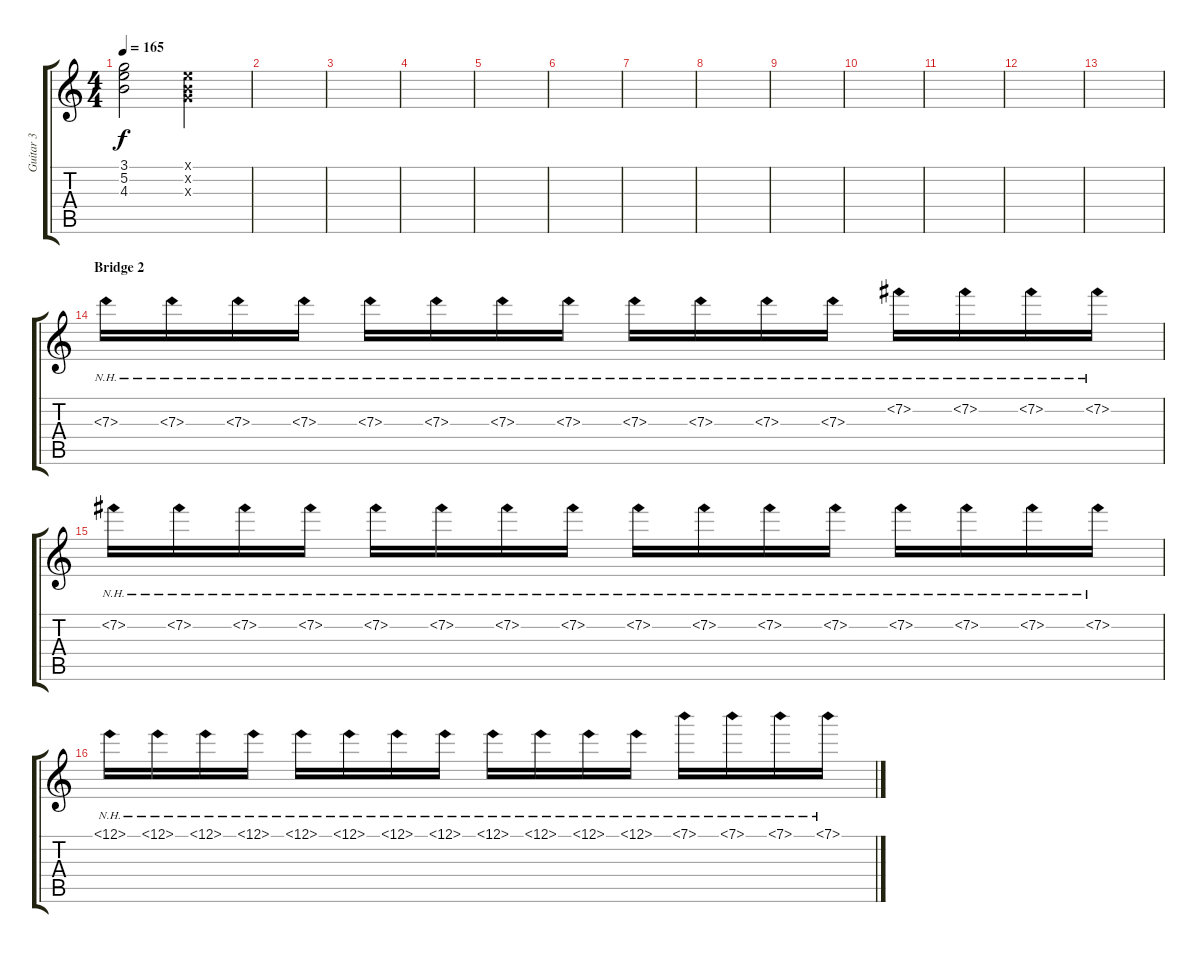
\track ("Guitar 3" "Guitar 3") {instrument distortionguitar}
\staff {score tabs}
\tuning (E4 B3 G3 D3 A2 E2) {hide}
\ts (4 4)
\tempo 165
\clef g2
\ks c
(3.1{t} 5.2{t} 4.3{t}).2{dy f} (0.1{x} 0.2{x} 0.3{x}).2 |
|
|
|
|
|
|
|
|
|
|
|
|
\section ("" "Bridge 2")
7.3{nh}.16{volume 9} 7.3{nh}.16 7.3{nh}.16 7.3{nh}.16 7.3{nh}.16 7.3{nh}.16 7.3{nh}.16 7.3{nh}.16 7.3{nh}.16 7.3{nh}.16 7.3{nh}.16 7.3{nh}.16 7.2{nh}.16 7.2{nh}.16 7.2{nh}.16 7.2{nh}.16 |
7.2{nh}.16{volume 9} 7.2{nh}.16 7.2{nh}.16 7.2{nh}.16 7.2{nh}.16 7.2{nh}.16 7.2{nh}.16 7.2{nh}.16 7.2{nh}.16 7.2{nh}.16 7.2{nh}.16 7.2{nh}.16 7.2{nh}.16 7.2{nh}.16 7.2{nh}.16 7.2{nh}.16 |
12.1{nh}.16{volume 9} 12.1{nh}.16 12.1{nh}.16 12.1{nh}.16 12.1{nh}.16 12.1{nh}.16 12.1{nh}.16 12.1{nh}.16 12.1{nh}.16 12.1{nh}.16 12.1{nh}.16 12.1{nh}.16 7.1{nh}.16 7.1{nh}.16 7.1{nh}.16 7.1{nh}.16
